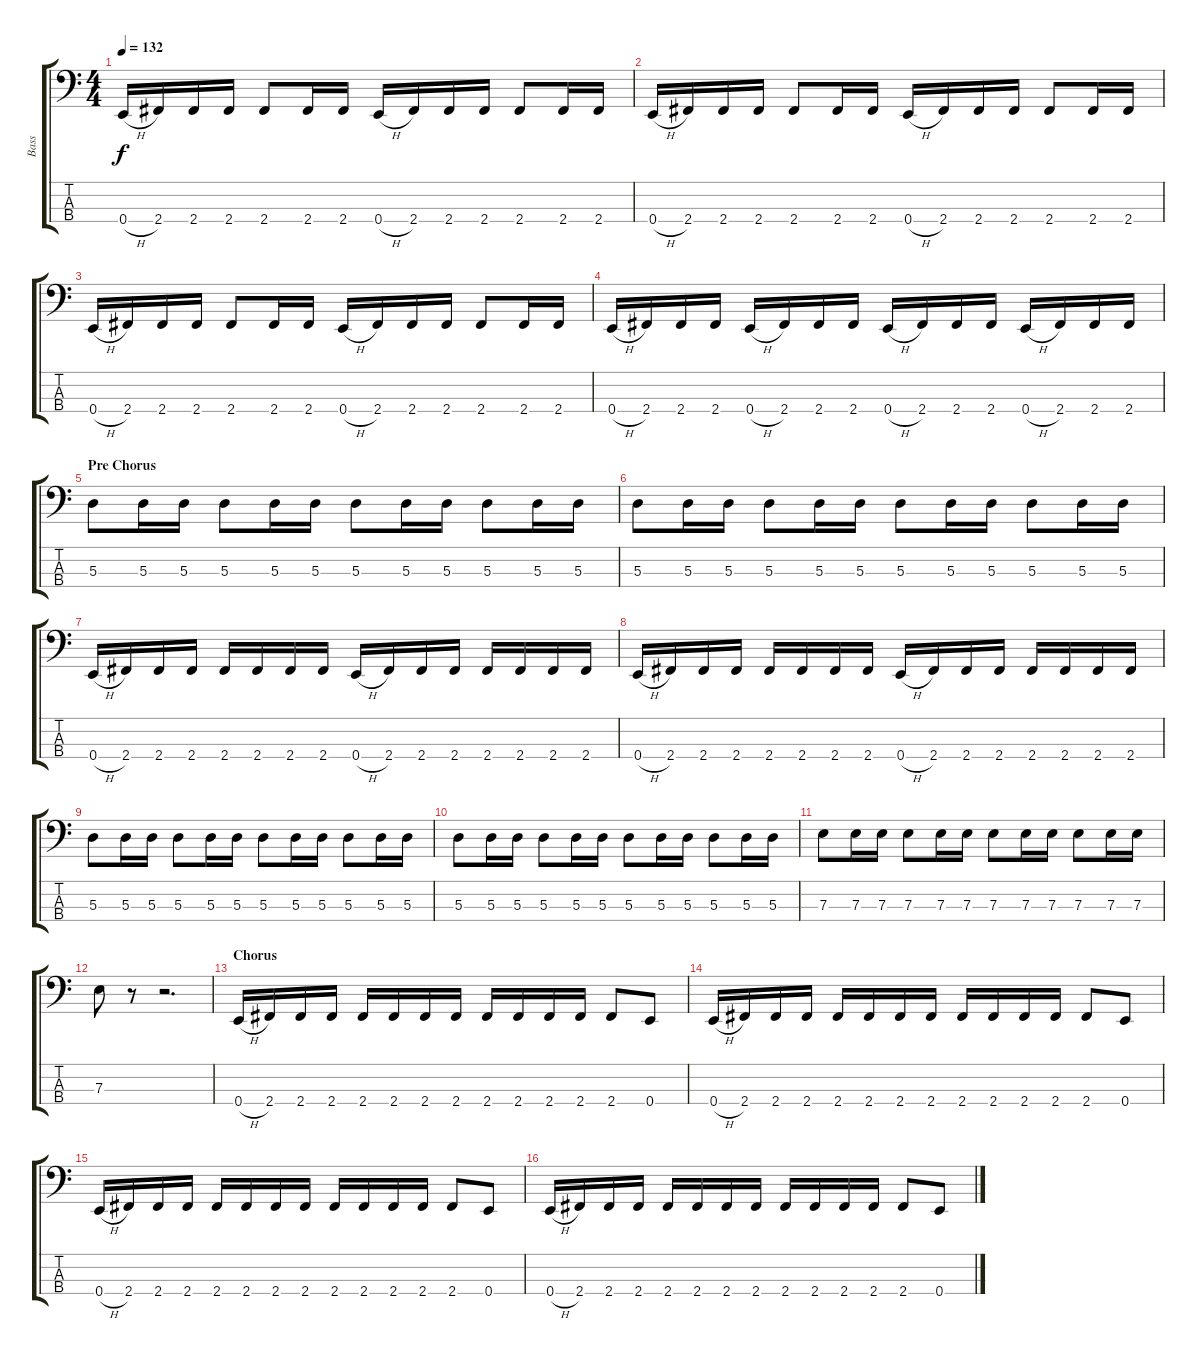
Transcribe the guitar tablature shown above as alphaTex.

\track ("Bass" "Bass") {instrument electricbassfinger}
\staff {score tabs}
\tuning (G2 D2 A1 E1) {hide}
\ts (4 4)
\tempo 132
\clef f4
\ks c
0.4{h}.16{dy f} 2.4.16 2.4.16 2.4.16 2.4.8 2.4.16 2.4.16 0.4{h}.16 2.4.16 2.4.16 2.4.16 2.4.8 2.4.16 2.4.16 |
0.4{h}.16 2.4.16 2.4.16 2.4.16 2.4.8 2.4.16 2.4.16 0.4{h}.16 2.4.16 2.4.16 2.4.16 2.4.8 2.4.16 2.4.16 |
0.4{h}.16 2.4.16 2.4.16 2.4.16 2.4.8 2.4.16 2.4.16 0.4{h}.16 2.4.16 2.4.16 2.4.16 2.4.8 2.4.16 2.4.16 |
0.4{h}.16 2.4.16 2.4.16 2.4.16 0.4{h}.16 2.4.16 2.4.16 2.4.16 0.4{h}.16 2.4.16 2.4.16 2.4.16 0.4{h}.16 2.4.16 2.4.16 2.4.16 |
\section ("" "Pre Chorus")
5.3.8 5.3.16 5.3.16 5.3.8 5.3.16 5.3.16 5.3.8 5.3.16 5.3.16 5.3.8 5.3.16 5.3.16 |
5.3.8 5.3.16 5.3.16 5.3.8 5.3.16 5.3.16 5.3.8 5.3.16 5.3.16 5.3.8 5.3.16 5.3.16 |
0.4{h}.16 2.4.16 2.4.16 2.4.16 2.4.16 2.4.16 2.4.16 2.4.16 0.4{h}.16 2.4.16 2.4.16 2.4.16 2.4.16 2.4.16 2.4.16 2.4.16 |
0.4{h}.16 2.4.16 2.4.16 2.4.16 2.4.16 2.4.16 2.4.16 2.4.16 0.4{h}.16 2.4.16 2.4.16 2.4.16 2.4.16 2.4.16 2.4.16 2.4.16 |
5.3.8 5.3.16 5.3.16 5.3.8 5.3.16 5.3.16 5.3.8 5.3.16 5.3.16 5.3.8 5.3.16 5.3.16 |
5.3.8 5.3.16 5.3.16 5.3.8 5.3.16 5.3.16 5.3.8 5.3.16 5.3.16 5.3.8 5.3.16 5.3.16 |
7.3.8 7.3.16 7.3.16 7.3.8 7.3.16 7.3.16 7.3.8 7.3.16 7.3.16 7.3.8 7.3.16 7.3.16 |
7.3.8 r.8 r.2{d} |
\section ("" "Chorus")
0.4{h}.16 2.4.16 2.4.16 2.4.16 2.4.16 2.4.16 2.4.16 2.4.16 2.4.16 2.4.16 2.4.16 2.4.16 2.4.8 0.4.8 |
0.4{h}.16 2.4.16 2.4.16 2.4.16 2.4.16 2.4.16 2.4.16 2.4.16 2.4.16 2.4.16 2.4.16 2.4.16 2.4.8 0.4.8 |
0.4{h}.16 2.4.16 2.4.16 2.4.16 2.4.16 2.4.16 2.4.16 2.4.16 2.4.16 2.4.16 2.4.16 2.4.16 2.4.8 0.4.8 |
0.4{h}.16 2.4.16 2.4.16 2.4.16 2.4.16 2.4.16 2.4.16 2.4.16 2.4.16 2.4.16 2.4.16 2.4.16 2.4.8 0.4.8
